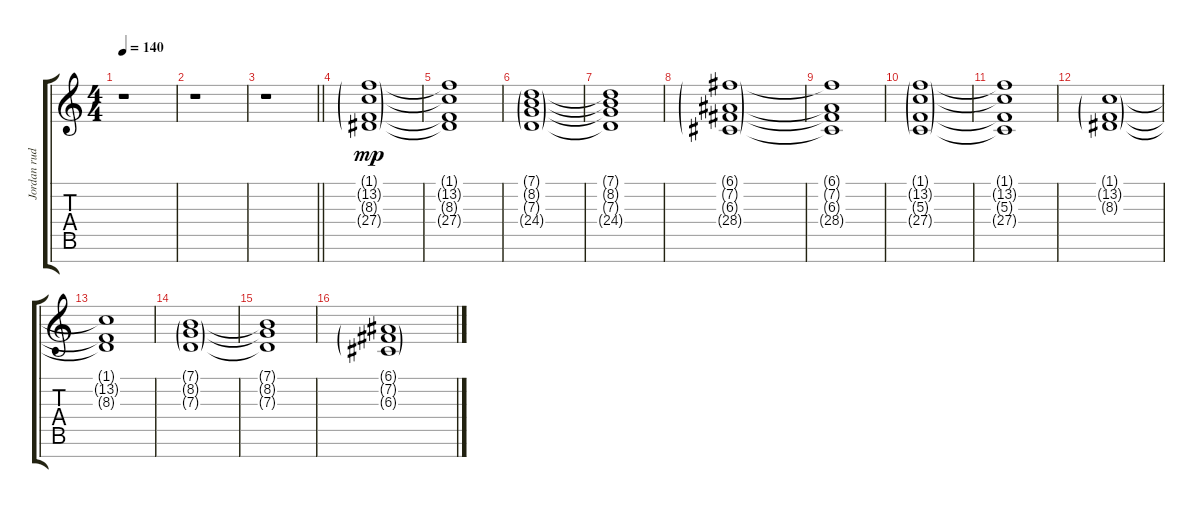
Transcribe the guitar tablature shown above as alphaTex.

\track ("Jordan rudess" "Jordan rud") {instrument synthstrings1}
\staff {score tabs}
\tuning (E4 B3 G3 D3 A2 E2 B1) {hide}
\ts (4 4)
\tempo 140
\clef g2
\ks c
r.1{dy f} |
r.1 |
\barLineRight lightlight
r.1 |
(1.1{g} 13.2{g} 8.3{g} 27.4{g}).1{dy mp volume 10 instrument choiraahs} |
(1.1{t} 13.2{t} 8.3{t} 27.4{t}).1 |
(7.1{g} 8.2{g} 7.3{g} 24.4{g}).1 |
(7.1{t} 8.2{t} 7.3{t} 24.4{t}).1 |
(6.1{g} 7.2{g} 6.3{g} 28.4{g}).1 |
(6.1{t} 7.2{t} 6.3{t} 28.4{t}).1 |
(1.1{g} 13.2{g} 5.3{g} 27.4{g}).1 |
(1.1{t} 13.2{t} 5.3{t} 27.4{t}).1 |
(1.1{g} 13.2{g} 8.3{g}).1 |
(1.1{t} 13.2{t} 8.3{t}).1 |
(7.1{g} 8.2{g} 7.3{g}).1 |
(7.1{t} 8.2{t} 7.3{t}).1 |
(6.1{g} 7.2{g} 6.3{g}).1
